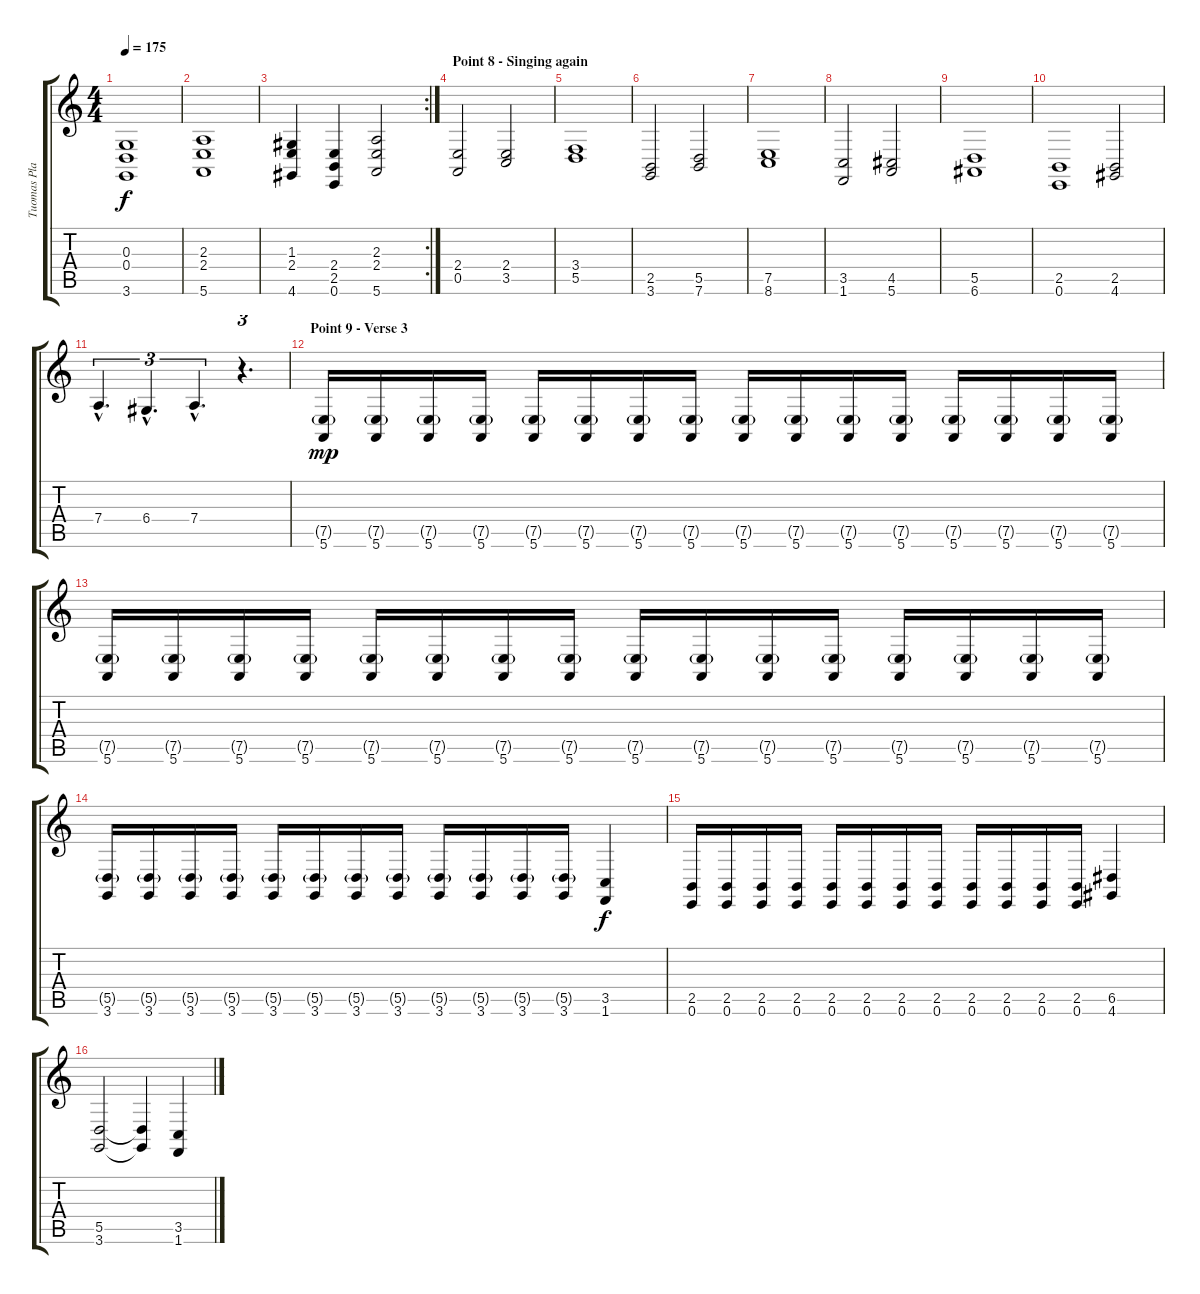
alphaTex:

\track ("Tuomas Planman" "Tuomas Pla") {instrument synthstrings1}
\staff {score tabs}
\tuning (E4 B3 G3 D3 A2 E2) {hide}
\ts (4 4)
\tempo 175
\clef g2
\ks c
(0.3 0.4 3.6).1{dy f} |
(2.3 2.4 5.6).1 |
\rc 2
(1.3 2.4 4.6).4 (2.4 2.5 0.6).4 (2.3 2.4 5.6).2 |
\section ("" "Point 8 - Singing again")
(2.4 0.5).2 (2.4 3.5).2 |
(3.4 5.5).1 |
(2.5 3.6).2 (5.5 7.6).2 |
(7.5 8.6).1 |
(3.5 1.6).2 (4.5 5.6).2 |
(5.5 6.6).1 |
(2.5 0.6).1 (2.5 4.6).2 |
7.4{hac}.4{d tu (3 2)} 6.4{hac}.4{d tu (3 2)} 7.4{hac}.4{d tu (3 2)} r.4{d tu (3 2)} |
\section ("" "Point 9 - Verse 3")
(7.5{g} 5.6).16{dy mp} (7.5{g} 5.6).16 (7.5{g} 5.6).16 (7.5{g} 5.6).16 (7.5{g} 5.6).16 (7.5{g} 5.6).16 (7.5{g} 5.6).16 (7.5{g} 5.6).16 (7.5{g} 5.6).16 (7.5{g} 5.6).16 (7.5{g} 5.6).16 (7.5{g} 5.6).16 (7.5{g} 5.6).16 (7.5{g} 5.6).16 (7.5{g} 5.6).16 (7.5{g} 5.6).16 |
(7.5{g} 5.6).16 (7.5{g} 5.6).16 (7.5{g} 5.6).16 (7.5{g} 5.6).16 (7.5{g} 5.6).16 (7.5{g} 5.6).16 (7.5{g} 5.6).16 (7.5{g} 5.6).16 (7.5{g} 5.6).16 (7.5{g} 5.6).16 (7.5{g} 5.6).16 (7.5{g} 5.6).16 (7.5{g} 5.6).16 (7.5{g} 5.6).16 (7.5{g} 5.6).16 (7.5{g} 5.6).16 |
(5.5{g} 3.6).16 (5.5{g} 3.6).16 (5.5{g} 3.6).16 (5.5{g} 3.6).16 (5.5{g} 3.6).16 (5.5{g} 3.6).16 (5.5{g} 3.6).16 (5.5{g} 3.6).16 (5.5{g} 3.6).16 (5.5{g} 3.6).16 (5.5{g} 3.6).16 (5.5{g} 3.6).16 (3.5 1.6).4{dy f} |
(2.5 0.6).16 (2.5 0.6).16 (2.5 0.6).16 (2.5 0.6).16 (2.5 0.6).16 (2.5 0.6).16 (2.5 0.6).16 (2.5 0.6).16 (2.5 0.6).16 (2.5 0.6).16 (2.5 0.6).16 (2.5 0.6).16 (6.5 4.6).4 |
(5.5 3.6).2 (5.5{t} 3.6{t}).4 (3.5 1.6).4
